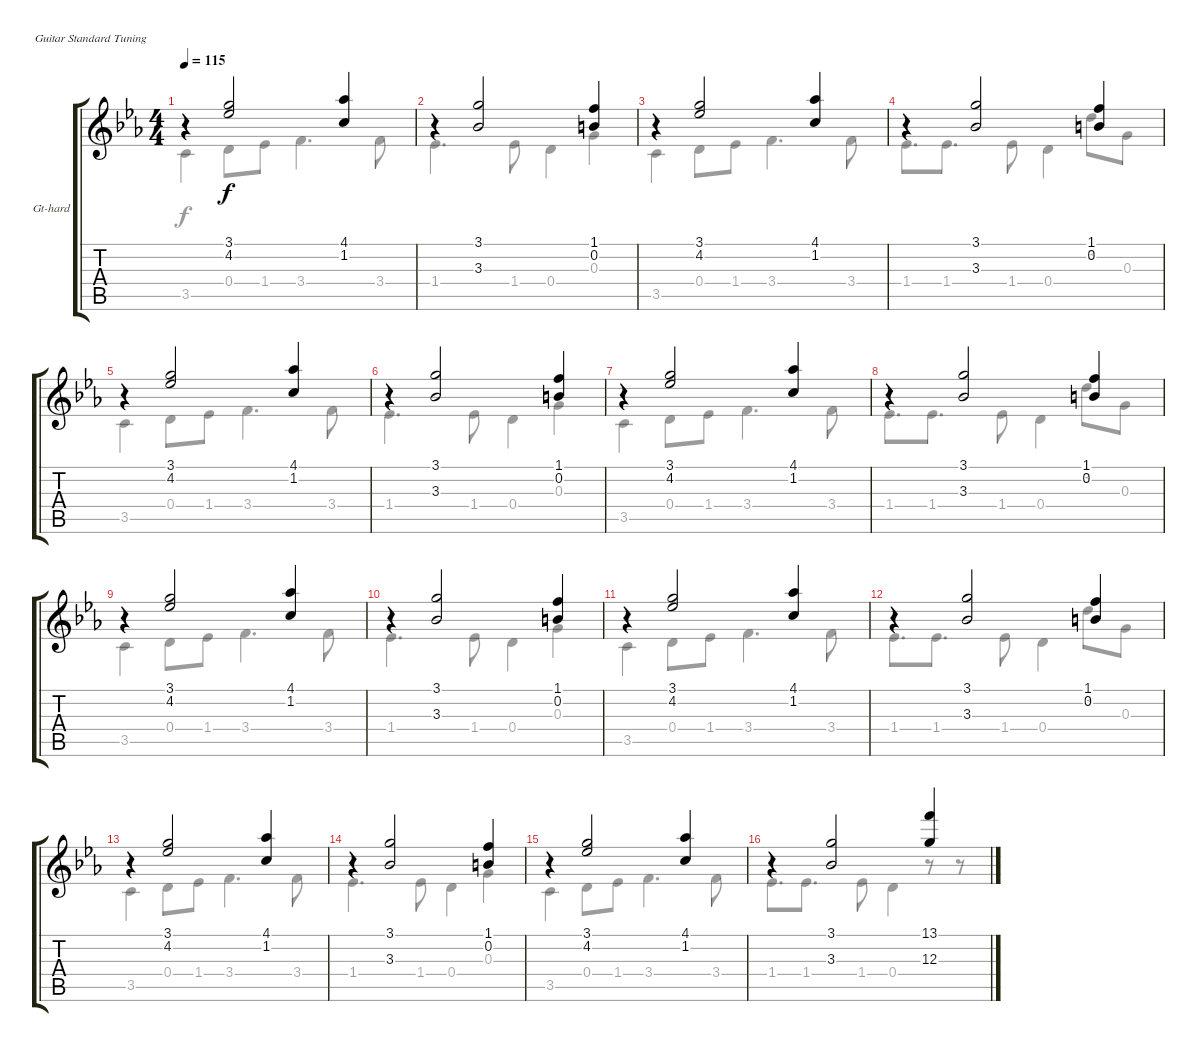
\bracketExtendMode groupsimilarinstruments
\firstSystemTrackNameOrientation horizontal
\otherSystemsTrackNameOrientation horizontal
\track ("Full Guitar (acustics)" "Gt-hard") {instrument acousticguitarsteel}
\staff {score tabs}
\tuning (E4 B3 G3 D3 A2 E2)
\voice
\ts (4 4)
\tempo 115
\clef g2
\ks eb
r.4{dy f} (3.1 4.2).2 (4.1 1.2).4 |
r.4 (3.1 3.3).2 (1.1 0.2).4 |
r.4 (3.1 4.2).2 (4.1 1.2).4 |
r.4 (3.1 3.3).2 (1.1 0.2).4 |
r.4 (3.1 4.2).2 (4.1 1.2).4 |
r.4 (3.1 3.3).2 (1.1 0.2).4 |
r.4 (3.1 4.2).2 (4.1 1.2).4 |
r.4 (3.1 3.3).2 (1.1 0.2).4 |
r.4 (3.1 4.2).2 (4.1 1.2).4 |
r.4 (3.1 3.3).2 (1.1 0.2).4 |
r.4 (3.1 4.2).2 (4.1 1.2).4 |
r.4 (3.1 3.3).2 (1.1 0.2).4 |
r.4 (3.1 4.2).2 (4.1 1.2).4 |
r.4 (3.1 3.3).2 (1.1 0.2).4 |
r.4 (3.1 4.2).2 (4.1 1.2).4 |
r.4 (3.1 3.3).2 (13.1 12.3).4
\voice
\clef g2
\ottava regular
\simile none
\ks eb
3.5.4{dy f} 0.4.8 1.4.8 3.4.4{d} 3.4.8 |
1.4.4{d} 1.4.8 0.4.4 0.3.4 |
3.5.4 0.4.8 1.4.8 3.4.4{d} 3.4.8 |
1.4.8{d} 1.4.8{d} 1.4.8 0.4.4 3.2.8 0.3.8 |
3.5.4 0.4.8 1.4.8 3.4.4{d} 3.4.8 |
1.4.4{d} 1.4.8 0.4.4 0.3.4 |
3.5.4 0.4.8 1.4.8 3.4.4{d} 3.4.8 |
1.4.8{d} 1.4.8{d} 1.4.8 0.4.4 3.2.8 0.3.8 |
3.5.4 0.4.8 1.4.8 3.4.4{d} 3.4.8 |
1.4.4{d} 1.4.8 0.4.4 0.3.4 |
3.5.4 0.4.8 1.4.8 3.4.4{d} 3.4.8 |
1.4.8{d} 1.4.8{d} 1.4.8 0.4.4 3.2.8 0.3.8 |
3.5.4 0.4.8 1.4.8 3.4.4{d} 3.4.8 |
1.4.4{d} 1.4.8 0.4.4 0.3.4 |
3.5.4 0.4.8 1.4.8 3.4.4{d} 3.4.8 |
1.4.8{d} 1.4.8{d} 1.4.8 0.4.4 r.8 r.8
